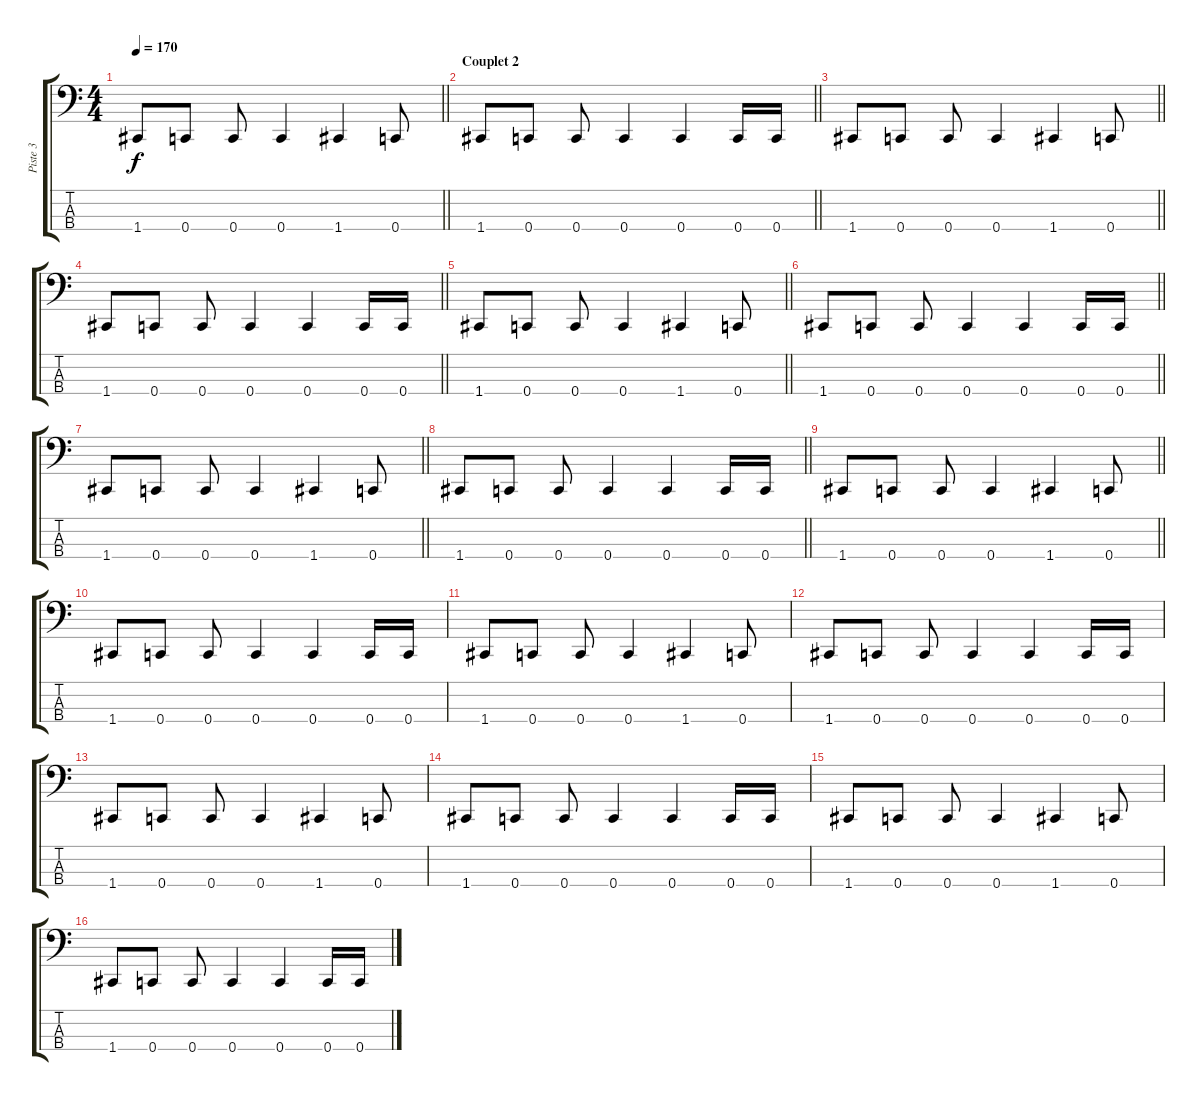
\track ("Piste 3" "Piste 3") {instrument electricbassfinger}
\staff {score tabs}
\tuning (F2 C2 G1 C1) {hide}
\ts (4 4)
\tempo 170
\clef f4
\barLineRight lightlight
\ks c
1.4.8{dy f} 0.4.8 0.4.8 0.4.4 1.4.4 0.4.8 |
\section ("" "Couplet 2")
\barLineRight lightlight
1.4.8 0.4.8 0.4.8 0.4.4 0.4.4 0.4.16 0.4.16 |
\barLineRight lightlight
1.4.8 0.4.8 0.4.8 0.4.4 1.4.4 0.4.8 |
\barLineRight lightlight
1.4.8 0.4.8 0.4.8 0.4.4 0.4.4 0.4.16 0.4.16 |
\barLineRight lightlight
1.4.8 0.4.8 0.4.8 0.4.4 1.4.4 0.4.8 |
\barLineRight lightlight
1.4.8 0.4.8 0.4.8 0.4.4 0.4.4 0.4.16 0.4.16 |
\barLineRight lightlight
1.4.8 0.4.8 0.4.8 0.4.4 1.4.4 0.4.8 |
\barLineRight lightlight
1.4.8 0.4.8 0.4.8 0.4.4 0.4.4 0.4.16 0.4.16 |
\barLineRight lightlight
1.4.8 0.4.8 0.4.8 0.4.4 1.4.4 0.4.8 |
1.4.8 0.4.8 0.4.8 0.4.4 0.4.4 0.4.16 0.4.16 |
1.4.8 0.4.8 0.4.8 0.4.4 1.4.4 0.4.8 |
1.4.8 0.4.8 0.4.8 0.4.4 0.4.4 0.4.16 0.4.16 |
1.4.8 0.4.8 0.4.8 0.4.4 1.4.4 0.4.8 |
1.4.8 0.4.8 0.4.8 0.4.4 0.4.4 0.4.16 0.4.16 |
1.4.8 0.4.8 0.4.8 0.4.4 1.4.4 0.4.8 |
1.4.8 0.4.8 0.4.8 0.4.4 0.4.4 0.4.16 0.4.16
